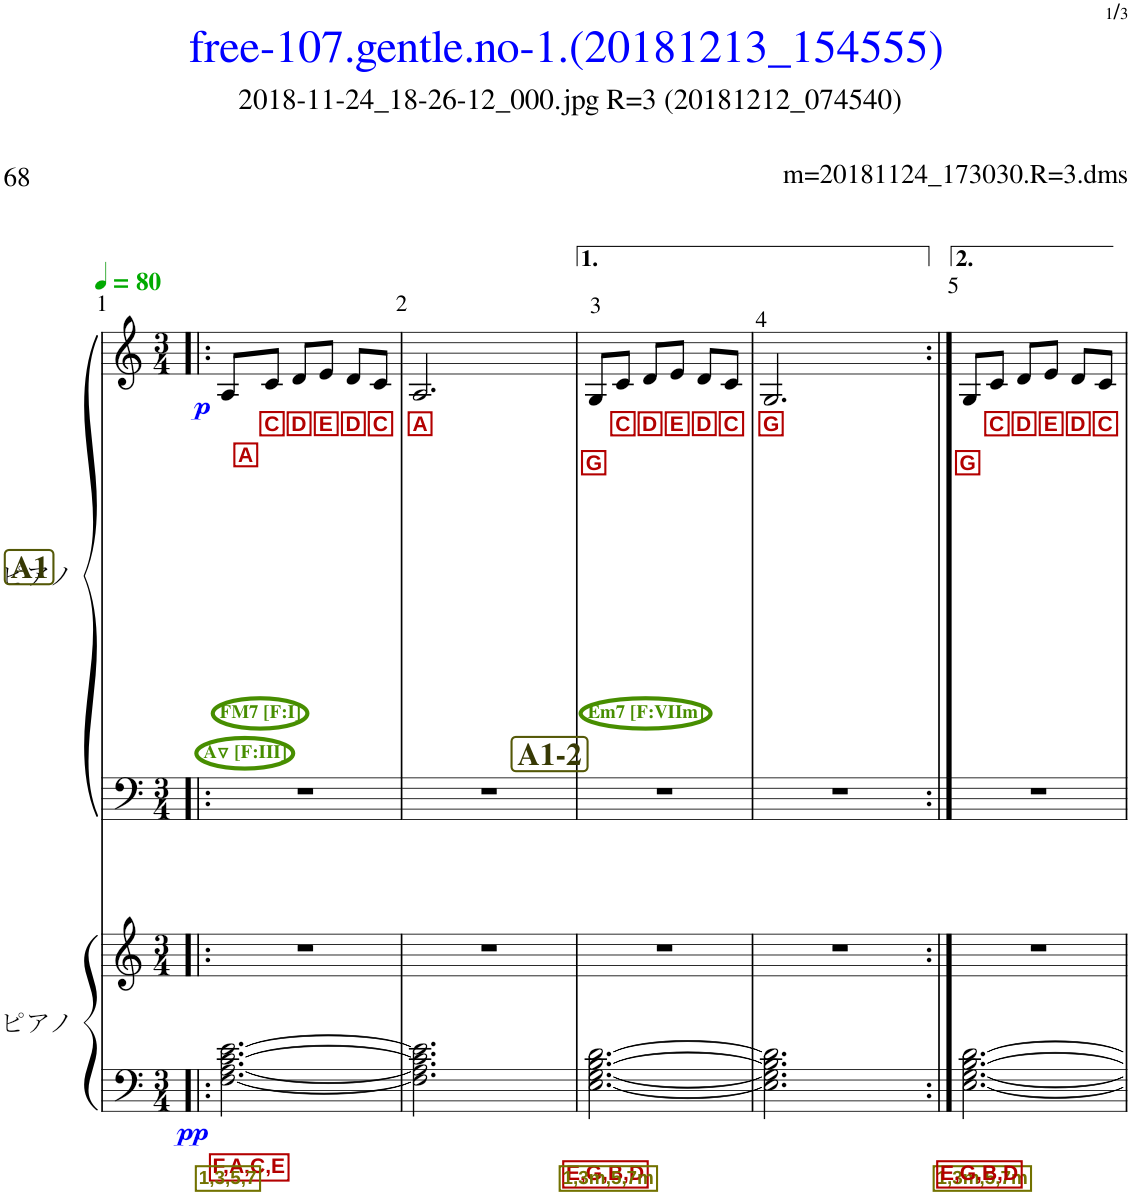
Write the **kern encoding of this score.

**kern	**text	**text	**text	**kern	**dynam	**kern	**kern	**text	**text	**dynam
*part2	*part2	*part2	*part2	*part2	*part2	*part1	*part1	*part1	*part1	*part1
*staff4	*staff4	*staff4	*staff4	*staff3	*staff3/4	*staff2	*staff1	*staff1	*staff1	*staff1/2
*I"ピアノ	*	*	*	*	*	*I"ピアノ	*	*	*	*
*clefF4	*	*	*	*clefG2	*	*clefF4	*clefG2	*	*	*
*k[]	*	*	*	*k[]	*	*k[]	*k[]	*	*	*
*M3/4	*	*	*	*M3/4	*	*M3/4	*M3/4	*	*	*
*MM80	*	*	*	*MM80	*	*MM80	*MM80	*	*	*
!!LO:REH:place=s1:b:B:cj:color=#373904:fs=15:t=A1
=1!|:	=1!|:	=1!|:	=1!|:	=1!|:	=1!|:	=1!|:	=1!|:	=1!|:	=1!|:	=1!|:
!	!	!	!	!	!	!	!LO:TX:b:B:color=#478E00:t=FM7 [F&colon;I]	!	!	!
!	!	!	!	!	!	!	!LO:TX:b:B:color=#478E00:t=A▽ [F&colon;III]	!	!	!
!	!	!LO:LY:b:color=#B30000	!LO:LY:b:color=#727200	!	!LO:DY:b=2	!	!	!	!LO:LY:b:color=#B30000	!LO:DY:b
[2.F\ [2.A\ [2.c\ [2.e\	.	F,A,C,E	1,3,5,7	2.r	pp	2.r	8A/L	.	A	p
!	!	!	!	!	!	!	!	!	!LO:LY:b:color=#B30000	!
.	.	.	.	.	.	.	8c/J	.	C	.
!	!	!	!	!	!	!	!	!	!LO:LY:b:color=#B30000	!
.	.	.	.	.	.	.	8d/L	.	D	.
!	!	!	!	!	!	!	!	!	!LO:LY:b:color=#B30000	!
.	.	.	.	.	.	.	8e/J	.	E	.
!	!	!	!	!	!	!	!	!	!LO:LY:b:color=#B30000	!
.	.	.	.	.	.	.	8d/L	.	D	.
!	!	!	!	!	!	!	!	!	!LO:LY:b:color=#B30000	!
.	.	.	.	.	.	.	8c/J	.	C	.
=2	=2	=2	=2	=2	=2	=2	=2	=2	=2	=2
!	!	!	!	!	!	!	!	!	!LO:LY:b:color=#B30000	!
2.F\] 2.A\] 2.c\] 2.e\]	.	.	.	2.r	.	2.r	2.A/	.	A	.
!!LO:REH:place=s1:b:B:cj:color=#373904:fs=15:t=A1-2
=3	=3	=3	=3	=3	=3	=3	=3	=3	=3	=3
!	!	!	!	!	!	!	!LO:TX:b:B:color=#478E00:t=Em7 [F&colon;VIIm]	!	!	!
!	!	!LO:LY:b:color=#B30000	!LO:LY:b:color=#727200	!	!	!	!	!	!LO:LY:b:color=#B30000	!
[2.E\ [2.G\ [2.B\ [2.d\	.	E,G,B,D	1,3m,5,7m	2.r	.	2.r	8G/L	.	G	.
!	!	!	!	!	!	!	!	!	!LO:LY:b:color=#B30000	!
.	.	.	.	.	.	.	8c/J	.	C	.
!	!	!	!	!	!	!	!	!	!LO:LY:b:color=#B30000	!
.	.	.	.	.	.	.	8d/L	.	D	.
!	!	!	!	!	!	!	!	!	!LO:LY:b:color=#B30000	!
.	.	.	.	.	.	.	8e/J	.	E	.
!	!	!	!	!	!	!	!	!	!LO:LY:b:color=#B30000	!
.	.	.	.	.	.	.	8d/L	.	D	.
!	!	!	!	!	!	!	!	!	!LO:LY:b:color=#B30000	!
.	.	.	.	.	.	.	8c/J	.	C	.
=4	=4	=4	=4	=4	=4	=4	=4	=4	=4	=4
!	!	!	!	!	!	!	!	!	!LO:LY:b:color=#B30000	!
2.E\] 2.G\] 2.B\] 2.d\]	.	.	.	2.r	.	2.r	2.G/	.	G	.
=5:|!	=5:|!	=5:|!	=5:|!	=5:|!	=5:|!	=5:|!	=5:|!	=5:|!	=5:|!	=5:|!
!	!	!LO:LY:b:color=#B30000	!LO:LY:b:color=#727200	!	!	!	!	!	!LO:LY:b:color=#B30000	!
[2.E\ [2.G\ [2.B\ [2.d\	.	E,G,B,D	1,3m,5,7m	2.r	.	2.r	8G/L	.	G	.
!	!	!	!	!	!	!	!	!	!LO:LY:b:color=#B30000	!
.	.	.	.	.	.	.	8c/J	.	C	.
!	!	!	!	!	!	!	!	!	!LO:LY:b:color=#B30000	!
.	.	.	.	.	.	.	8d/L	.	D	.
!	!	!	!	!	!	!	!	!	!LO:LY:b:color=#B30000	!
.	.	.	.	.	.	.	8e/J	.	E	.
!	!	!	!	!	!	!	!	!	!LO:LY:b:color=#B30000	!
.	.	.	.	.	.	.	8d/L	.	D	.
!	!	!	!	!	!	!	!	!	!LO:LY:b:color=#B30000	!
.	.	.	.	.	.	.	8c/J	.	C	.
=	=	=	=	=	=	=	=	=	=	=
*-	*-	*-	*-	*-	*-	*-	*-	*-	*-	*-
